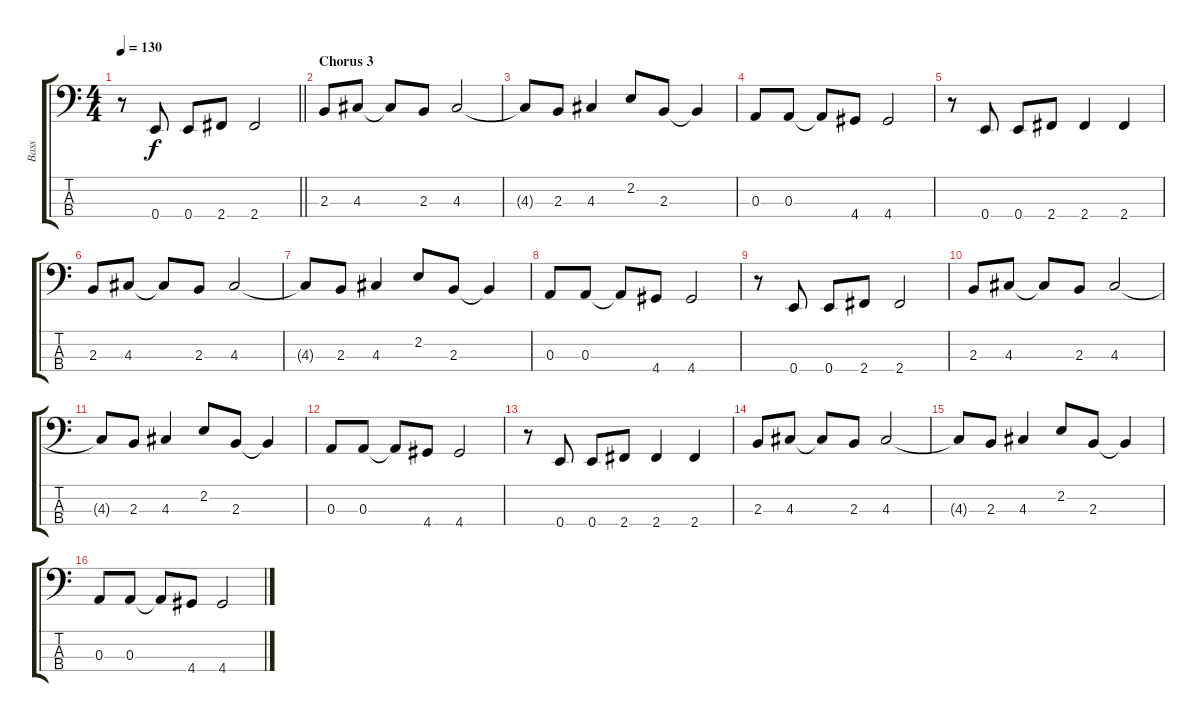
\track ("Bass" "Bass") {instrument electricbassfinger}
\staff {score tabs}
\tuning (G2 D2 A1 E1) {hide}
\ts (4 4)
\tempo 130
\clef f4
\barLineRight lightlight
\ks c
r.8{dy f} 0.4.8 0.4.8 2.4.8 2.4.2 |
\section ("" "Chorus 3")
2.3.8 4.3.8 4.3{t}.8 2.3.8 4.3.2 |
4.3{t}.8 2.3.8 4.3.4 2.2.8 2.3.8 2.3{t}.4 |
0.3.8 0.3.8 0.3{t}.8 4.4.8 4.4.2 |
r.8 0.4.8 0.4.8 2.4.8 2.4.4 2.4.4 |
2.3.8 4.3.8 4.3{t}.8 2.3.8 4.3.2 |
4.3{t}.8 2.3.8 4.3.4 2.2.8 2.3.8 2.3{t}.4 |
0.3.8 0.3.8 0.3{t}.8 4.4.8 4.4.2 |
r.8 0.4.8 0.4.8 2.4.8 2.4.2 |
2.3.8 4.3.8 4.3{t}.8 2.3.8 4.3.2 |
4.3{t}.8 2.3.8 4.3.4 2.2.8 2.3.8 2.3{t}.4 |
0.3.8 0.3.8 0.3{t}.8 4.4.8 4.4.2 |
r.8 0.4.8 0.4.8 2.4.8 2.4.4 2.4.4 |
2.3.8 4.3.8 4.3{t}.8 2.3.8 4.3.2 |
4.3{t}.8 2.3.8 4.3.4 2.2.8 2.3.8 2.3{t}.4 |
0.3.8 0.3.8 0.3{t}.8 4.4.8 4.4.2
